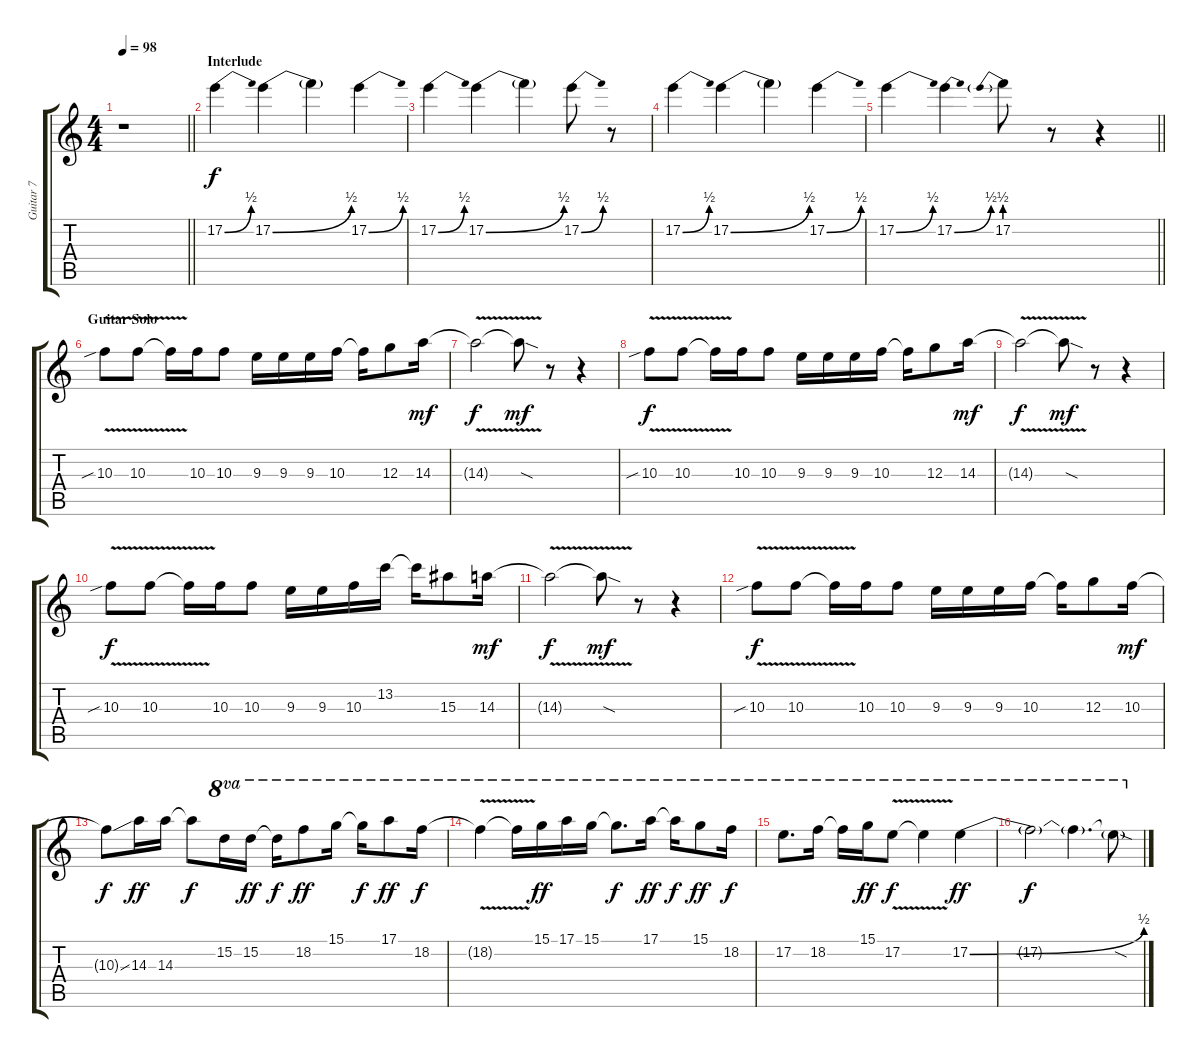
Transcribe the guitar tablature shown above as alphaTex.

\track ("Guitar 7" "Guitar 7") {instrument distortionguitar}
\staff {score tabs}
\tuning (E4 B3 G3 D3 A2 D2) {hide}
\ts (4 4)
\tempo 98
\clef g2
\barLineRight lightlight
\ks c
r.1{dy f} |
\section ("" "Interlude")
17.2{be (bend 0 0 60 2)}.4 17.2{be (bend 0 0 60 2)}.4 17.2{t}.4 17.2{be (bend 0 0 60 2)}.4 |
17.2{be (bend 0 0 60 2)}.4 17.2{be (bend 0 0 60 2)}.4 17.2{t}.4 17.2{be (bend 0 0 60 2)}.8 r.8 |
17.2{be (bend 0 0 60 2)}.4 17.2{be (bend 0 0 60 2)}.4 17.2{t}.4 17.2{be (bend 0 0 60 2)}.4 |
\barLineRight lightlight
17.2{be (bend 0 0 60 2)}.4 17.2{be (bend 0 0 60 2)}.4 17.2{be (prebend 0 2 60 2)}.8 r.8 r.4 |
\section ("" "Guitar Solo")
10.3{v sib}.8 10.3{v}.8 10.3{t}.16 10.3.16 10.3.8 9.3.16 9.3.16 9.3.16 10.3.16 10.3{t}.16 12.3.8 14.3.16{dy mf} |
14.3{v t}.2{dy f} 14.3{sod t}.8{dy mf} r.8 r.4 |
10.3{v sib}.8{dy f} 10.3{v}.8 10.3{t}.16 10.3.16 10.3.8 9.3.16 9.3.16 9.3.16 10.3.16 10.3{t}.16 12.3.8 14.3.16{dy mf} |
14.3{v t}.2{dy f} 14.3{sod t}.8{dy mf} r.8 r.4 |
10.3{v sib}.8{dy f} 10.3{v}.8 10.3{t}.16 10.3.16 10.3.8 9.3.16 9.3.16 10.3.16 13.2.16 13.2{t}.16 15.3.8 14.3.16{dy mf} |
14.3{v t}.2{dy f} 14.3{sod t}.8{dy mf} r.8 r.4 |
10.3{v sib}.8{dy f} 10.3{v}.8 10.3{t}.16 10.3.16 10.3.8 9.3.16 9.3.16 9.3.16 10.3.16 10.3{t}.16 12.3.8 10.3.16{dy mf} |
10.3{ss t}.8{dy f} 14.3.16{dy ff} 14.3.16 14.3{t}.8{dy f} 15.2.16{ot 8va} 15.2.16{ot 8va dy ff} 15.2{t}.16{ot 8va dy f} 18.2.8{ot 8va dy ff} 15.1.16{ot 8va} 15.1{t}.16{ot 8va dy f} 17.1.8{ot 8va dy ff} 18.2.16{ot 8va dy f} |
18.2{v t}.4{ot 8va} 18.2{t}.16{ot 8va} 15.1.16{ot 8va dy ff} 17.1.16{ot 8va} 15.1.16{ot 8va} 15.1{t}.8{d ot 8va dy f} 17.1.16{ot 8va dy ff} 17.1{t}.16{ot 8va dy f} 15.1.8{ot 8va dy ff} 18.2.16{ot 8va dy f} |
17.2.8{d ot 8va} 18.2.16{ot 8va} 18.2{t}.16{ot 8va} 15.1.16{ot 8va dy ff} 17.2{v}.8{ot 8va dy f} 17.2{t}.4{ot 8va} 17.2{be (bend 0 0 60 2)}.4{ot 8va dy ff} |
17.2{t}.2{ot 8va dy f} 17.2{t}.4{d ot 8va} 17.2{sod t}.8{ot 8va}
